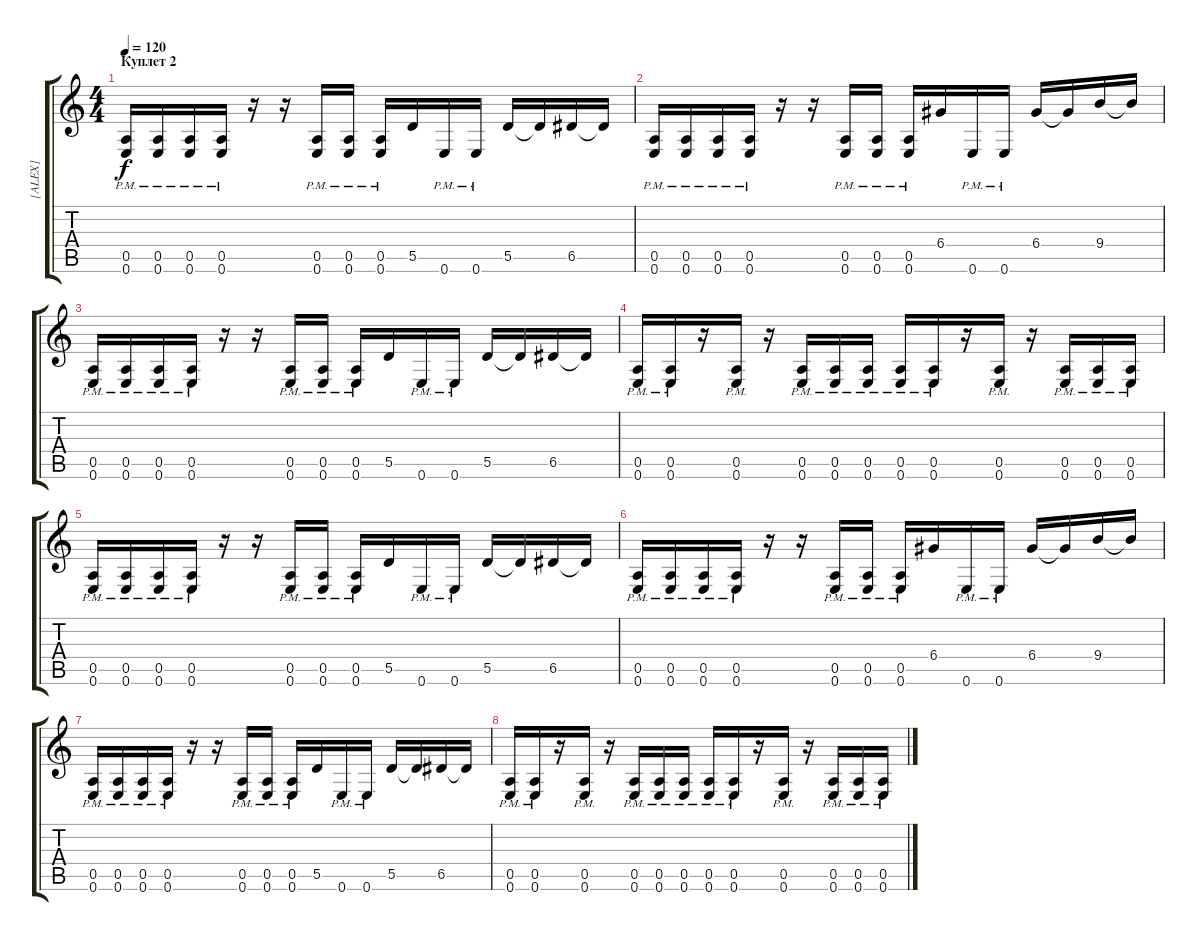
\track ("[ALEX]" "[ALEX]") {instrument distortionguitar}
\staff {score tabs}
\tuning (E4 B3 G3 D3 A2 E2) {hide}
\ts (4 4)
\section ("" "Куплет 2")
\tempo 120
\clef g2
\ks c
(0.5{pm} 0.6{pm}).16{dy f} (0.5{pm} 0.6{pm}).16 (0.5{pm} 0.6{pm}).16 (0.5{pm} 0.6{pm}).16 r.16 r.16 (0.5{pm} 0.6{pm}).16 (0.5{pm} 0.6{pm}).16 (0.5{pm} 0.6{pm}).16 5.5.16 0.6{pm}.16 0.6{pm}.16 5.5.16 5.5{t}.16 6.5.16 6.5{t}.16 |
(0.5{pm} 0.6{pm}).16 (0.5{pm} 0.6{pm}).16 (0.5{pm} 0.6{pm}).16 (0.5{pm} 0.6{pm}).16 r.16 r.16 (0.5{pm} 0.6{pm}).16 (0.5{pm} 0.6{pm}).16 (0.5{pm} 0.6{pm}).16 6.4.16 0.6{pm}.16 0.6{pm}.16 6.4.16 6.4{t}.16 9.4.16 9.4{t}.16 |
(0.5{pm} 0.6{pm}).16 (0.5{pm} 0.6{pm}).16 (0.5{pm} 0.6{pm}).16 (0.5{pm} 0.6{pm}).16 r.16 r.16 (0.5{pm} 0.6{pm}).16 (0.5{pm} 0.6{pm}).16 (0.5{pm} 0.6{pm}).16 5.5.16 0.6{pm}.16 0.6{pm}.16 5.5.16 5.5{t}.16 6.5.16 6.5{t}.16 |
(0.5{pm} 0.6{pm}).16 (0.5{pm} 0.6{pm}).16 r.16 (0.5{pm} 0.6{pm}).16 r.16 (0.5{pm} 0.6{pm}).16 (0.5{pm} 0.6{pm}).16 (0.5{pm} 0.6{pm}).16 (0.5{pm} 0.6{pm}).16 (0.5{pm} 0.6{pm}).16 r.16 (0.5{pm} 0.6{pm}).16 r.16 (0.5{pm} 0.6{pm}).16 (0.5{pm} 0.6{pm}).16 (0.5{pm} 0.6{pm}).16 |
(0.5{pm} 0.6{pm}).16 (0.5{pm} 0.6{pm}).16 (0.5{pm} 0.6{pm}).16 (0.5{pm} 0.6{pm}).16 r.16 r.16 (0.5{pm} 0.6{pm}).16 (0.5{pm} 0.6{pm}).16 (0.5{pm} 0.6{pm}).16 5.5.16 0.6{pm}.16 0.6{pm}.16 5.5.16 5.5{t}.16 6.5.16 6.5{t}.16 |
(0.5{pm} 0.6{pm}).16 (0.5{pm} 0.6{pm}).16 (0.5{pm} 0.6{pm}).16 (0.5{pm} 0.6{pm}).16 r.16 r.16 (0.5{pm} 0.6{pm}).16 (0.5{pm} 0.6{pm}).16 (0.5{pm} 0.6{pm}).16 6.4.16 0.6{pm}.16 0.6{pm}.16 6.4.16 6.4{t}.16 9.4.16 9.4{t}.16 |
(0.5{pm} 0.6{pm}).16 (0.5{pm} 0.6{pm}).16 (0.5{pm} 0.6{pm}).16 (0.5{pm} 0.6{pm}).16 r.16 r.16 (0.5{pm} 0.6{pm}).16 (0.5{pm} 0.6{pm}).16 (0.5{pm} 0.6{pm}).16 5.5.16 0.6{pm}.16 0.6{pm}.16 5.5.16 5.5{t}.16 6.5.16 6.5{t}.16 |
(0.5{pm} 0.6{pm}).16 (0.5{pm} 0.6{pm}).16 r.16 (0.5{pm} 0.6{pm}).16 r.16 (0.5{pm} 0.6{pm}).16 (0.5{pm} 0.6{pm}).16 (0.5{pm} 0.6{pm}).16 (0.5{pm} 0.6{pm}).16 (0.5{pm} 0.6{pm}).16 r.16 (0.5{pm} 0.6{pm}).16 r.16 (0.5{pm} 0.6{pm}).16 (0.5{pm} 0.6{pm}).16 (0.5{pm} 0.6{pm}).16
